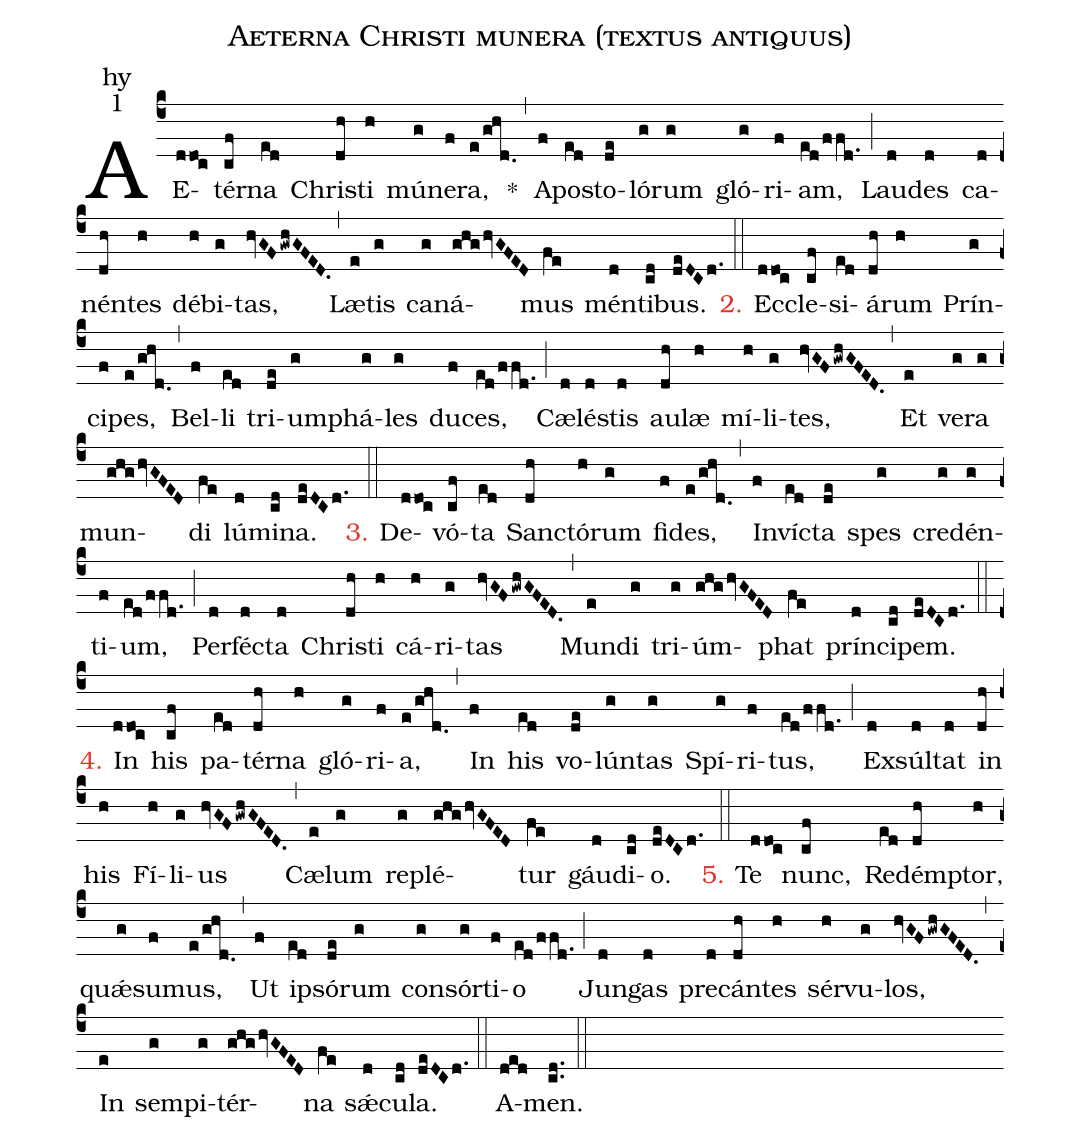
name:Aeterna Christi munera (textus antiquus);
office-part:hy;
mode:1;
%%
(c4) AE(ddoc)tér(cf)na(ed) Chri(dh)sti(h) mú(g)ne(f)ra,(e/ghd.)  <sp>*</sp>(,)
A(f)po(ed)sto(de)ló(g)rum(g) gló(g)ri(f)am,(ed/ffd.) (;)
Lau(d)des(d) ca(d)nén(dh)tes(h) dé(h)bi(g)tas,(hvGFgwhGFED.) (,)
Læ(e)tis(g) ca(g)ná(ghghvGFED)mus(fe) mén(d)ti(cd)bus.(deDCd.) (::)

<c>2.</c> Ec(ddoc)cle(cf)si(ed)á(dh)rum(h) Prín(g)ci(f)pes,(e/ghd.) (,)
Bel(f)li(ed) tri(de)um(g)phá(g)les(g) du(f)ces,(ed/ffd.) (;)
Cæ(d)lé(d)stis(d) au(dh)læ(h) mí(h)li(g)tes,(hvGFgwhGFED.) (,)
Et(e) ve(g)ra(g) mun(ghghvGFED)di(fe) lú(d)mi(cd)na.(deDCd.) (::)

<c>3.</c> De(ddoc)vó(cf)ta(ed) San(dh)ctó(h)rum(g) fi(f)des,(e/ghd.) (,)
In(f)ví(ed)cta(de) spes(g) cre(g)dén(g)ti(f)um,(ed/ffd.) (;)
Per(d)fé(d)cta(d) Chri(dh)sti(h) cá(h)ri(g)tas(hvGFgwhGFED.) (,)
Mun(e)di(g) tri(g)úm(ghghvGFED)phat(fe) prín(d)ci(cd)pem.(deDCd.) (::)

<c>4.</c> In(ddoc) his(cf) pa(ed)tér(dh)na(h) gló(g)ri(f)a,(e/ghd.) (,)
In(f) his(ed) vo(de)lún(g)tas(g) Spí(g)ri(f)tus,(ed/ffd.) (;)
Ex(d)súl(d)tat(d) in(dh) his(h) Fí(h)li(g)us(hvGFgwhGFED.) (,)
Cæ(e)lum(g) re(g)plé(ghghvGFED)tur(fe) gáu(d)di(cd)o.(deDCd.) (::)

<c>5.</c> Te(ddoc) nunc,(cf) Re(ed)dém(dh)ptor,(h) quǽ(g)su(f)mus,(e/ghd.) (,)
Ut(f) i(ed)psó(de)rum(g) con(g)sór(g)ti(f)o(ed/ffd.) (;)
Jun(d)gas(d) pre(d)cán(dh)tes(h) sér(h)vu(g)los,(hvGFgwhGFED.) (,)
In(e) sem(g)pi(g)tér(ghghvGFED)na(fe) sǽ(d)cu(cd)la.(deDCd.) (::)

A(ded)men.(cd..) (::)
